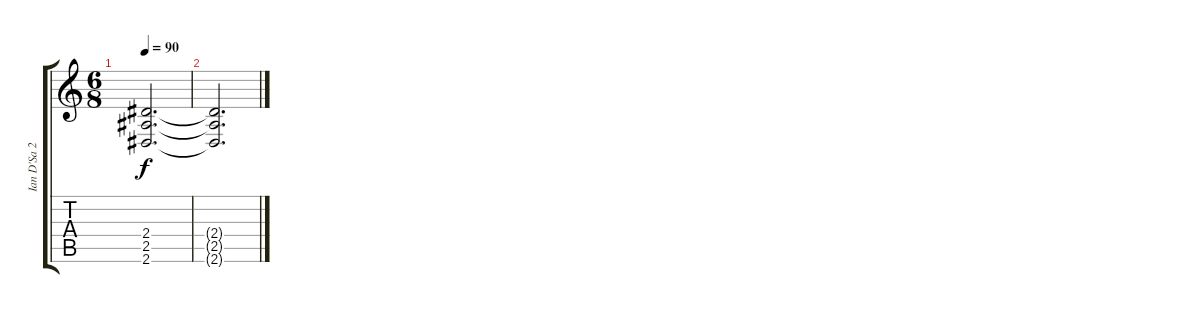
\track ("Ian D'Sa 2" "Ian D'Sa 2") {instrument distortionguitar}
\staff {score tabs}
\tuning (Eb4 Bb3 Gb3 Db3 Ab2 Db2) {hide}
\ts (6 8)
\tempo 90
\clef g2
\ks c
(2.4{t} 2.5{t} 2.6{t}).2{d dy f} |
(2.4{t} 2.5{t} 2.6{t}).2{d}
